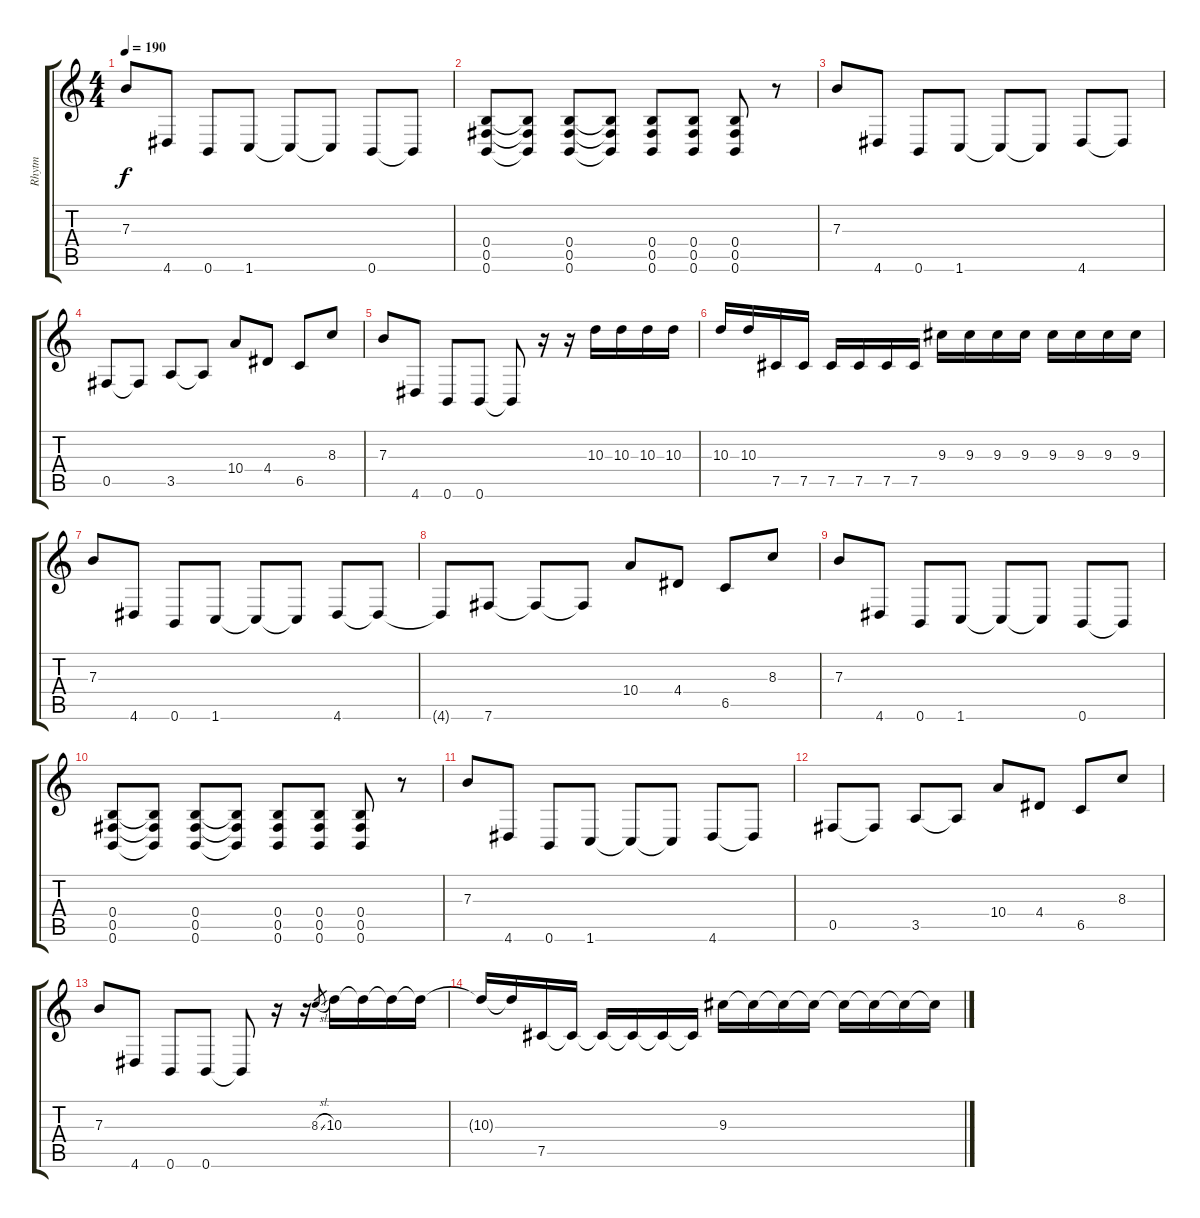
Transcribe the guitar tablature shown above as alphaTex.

\track ("Rhytm" "Rhytm") {instrument distortionguitar}
\staff {score tabs}
\tuning (Db4 Ab3 E3 B2 Gb2 B1) {hide}
\ts (4 4)
\tempo 190
\clef g2
\ks c
7.3.8{dy f} 4.6.8 0.6.8 1.6.8 1.6{t}.8 1.6{t}.8 0.6.8 0.6{t}.8 |
(0.4 0.5 0.6).8 (0.4{t} 0.5{t} 0.6{t}).8 (0.4 0.5 0.6).8 (0.4{t} 0.5{t} 0.6{t}).8 (0.4 0.5 0.6).8 (0.4 0.5 0.6).8 (0.4 0.5 0.6).8 r.8 |
7.3.8 4.6.8 0.6.8 1.6.8 1.6{t}.8 1.6{t}.8 4.6.8 4.6{t}.8 |
0.5.8 0.5{t}.8 3.5.8 3.5{t}.8 10.4.8 4.4.8 6.5.8 8.3.8 |
7.3.8 4.6.8 0.6.8 0.6.8 0.6{t}.8 r.16 r.16 10.3.16 10.3.16 10.3.16 10.3.16 |
10.3.16 10.3.16 7.5.16 7.5.16 7.5.16 7.5.16 7.5.16 7.5.16 9.3.16 9.3.16 9.3.16 9.3.16 9.3.16 9.3.16 9.3.16 9.3.16 |
7.3.8 4.6.8 0.6.8 1.6.8 1.6{t}.8 1.6{t}.8 4.6.8 4.6{t}.8 |
4.6{t}.8 7.6.8 7.6{t}.8 7.6{t}.8 10.4.8 4.4.8 6.5.8 8.3.8 |
7.3.8 4.6.8 0.6.8 1.6.8 1.6{t}.8 1.6{t}.8 0.6.8 0.6{t}.8 |
(0.4 0.5 0.6).8 (0.4{t} 0.5{t} 0.6{t}).8 (0.4 0.5 0.6).8 (0.4{t} 0.5{t} 0.6{t}).8 (0.4 0.5 0.6).8 (0.4 0.5 0.6).8 (0.4 0.5 0.6).8 r.8 |
7.3.8 4.6.8 0.6.8 1.6.8 1.6{t}.8 1.6{t}.8 4.6.8 4.6{t}.8 |
0.5.8 0.5{t}.8 3.5.8 3.5{t}.8 10.4.8 4.4.8 6.5.8 8.3.8 |
7.3.8 4.6.8 0.6.8 0.6.8 0.6{t}.8 r.16 r.16 8.3{sl}.8{gr} 10.3.16 10.3{t}.16 10.3{t}.16 10.3{t}.16 |
10.3{t}.16 10.3{t}.16 7.5.16 7.5{t}.16 7.5{t}.16 7.5{t}.16 7.5{t}.16 7.5{t}.16 9.3.16 9.3{t}.16 9.3{t}.16 9.3{t}.16 9.3{t}.16 9.3{t}.16 9.3{t}.16 9.3{t}.16
